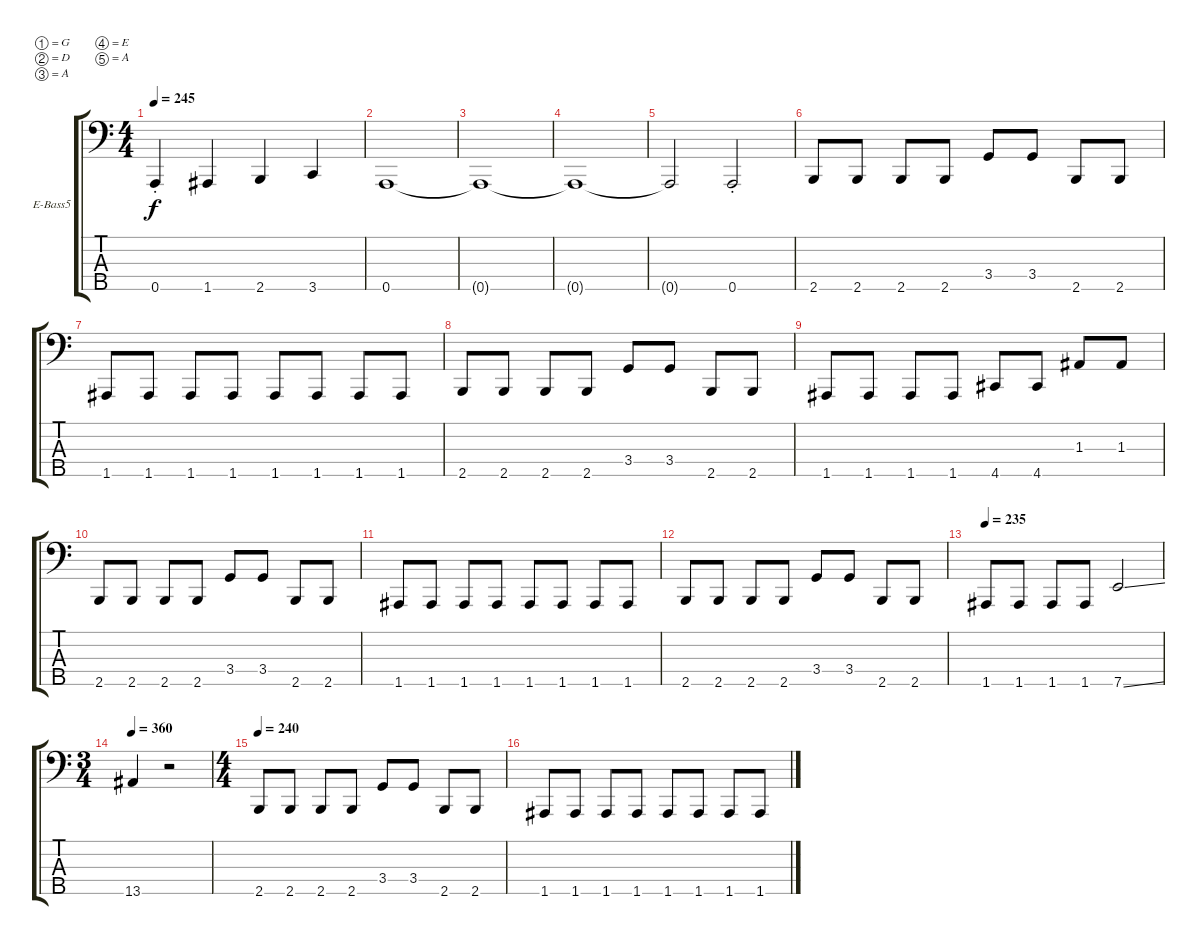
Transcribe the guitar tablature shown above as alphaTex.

\bracketExtendMode groupsimilarinstruments
\firstSystemTrackNameOrientation horizontal
\otherSystemsTrackNameOrientation horizontal
\track ("Bass" "E-Bass5") {instrument electricbasspick}
\staff {score tabs}
\tuning (G2 D2 A1 E1 A0)
\ts (4 4)
\tempo 245
\clef f4
\ks c
0.5{st}.4{dy f} 1.5.4 2.5.4 3.5.4 |
0.5.1 |
0.5{t}.1 |
0.5{t}.1 |
0.5{t}.2 0.5{st}.2 |
2.5.8 2.5.8 2.5.8 2.5.8 3.4.8 3.4.8 2.5.8 2.5.8 |
1.5.8 1.5.8 1.5.8 1.5.8 1.5.8 1.5.8 1.5.8 1.5.8 |
2.5.8 2.5.8 2.5.8 2.5.8 3.4.8 3.4.8 2.5.8 2.5.8 |
1.5.8 1.5.8 1.5.8 1.5.8 4.5.8 4.5.8 1.3.8 1.3.8 |
2.5.8 2.5.8 2.5.8 2.5.8 3.4.8 3.4.8 2.5.8 2.5.8 |
1.5.8 1.5.8 1.5.8 1.5.8 1.5.8 1.5.8 1.5.8 1.5.8 |
2.5.8 2.5.8 2.5.8 2.5.8 3.4.8 3.4.8 2.5.8 2.5.8 |
\tempo 235
1.5.8 1.5.8 1.5.8 1.5.8 7.5{ss}.2 |
\ts (3 4)
\tempo 360
13.5.4 r.2 |
\ts (4 4)
\tempo 240
2.5.8 2.5.8 2.5.8 2.5.8 3.4.8 3.4.8 2.5.8 2.5.8 |
1.5.8 1.5.8 1.5.8 1.5.8 1.5.8 1.5.8 1.5.8 1.5.8
